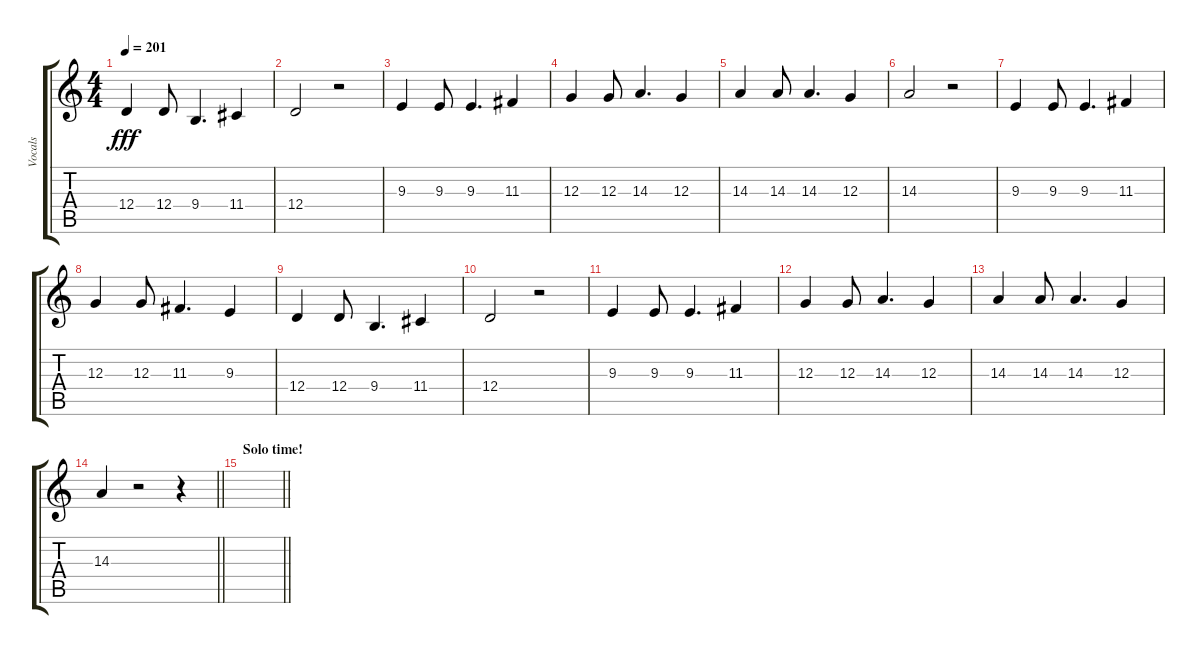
\track ("Vocals" "Vocals") {instrument altosax}
\staff {score tabs}
\tuning (E4 B3 G3 D3 A2 E2) {hide}
\ts (4 4)
\tempo 201
\clef g2
\ks c
12.4.4{dy fff} 12.4.8 9.4.4{d} 11.4.4 |
12.4.2 r.2 |
9.3.4 9.3.8 9.3.4{d} 11.3.4 |
12.3.4 12.3.8 14.3.4{d} 12.3.4 |
14.3.4 14.3.8 14.3.4{d} 12.3.4 |
14.3.2 r.2 |
9.3.4 9.3.8 9.3.4{d} 11.3.4 |
12.3.4 12.3.8 11.3.4{d} 9.3.4 |
12.4.4 12.4.8 9.4.4{d} 11.4.4 |
12.4.2 r.2 |
9.3.4 9.3.8 9.3.4{d} 11.3.4 |
12.3.4 12.3.8 14.3.4{d} 12.3.4 |
14.3.4 14.3.8 14.3.4{d} 12.3.4 |
\barLineRight lightlight
14.3.4 r.2 r.4 |
\section ("" "Solo time!")
\barLineRight lightlight
